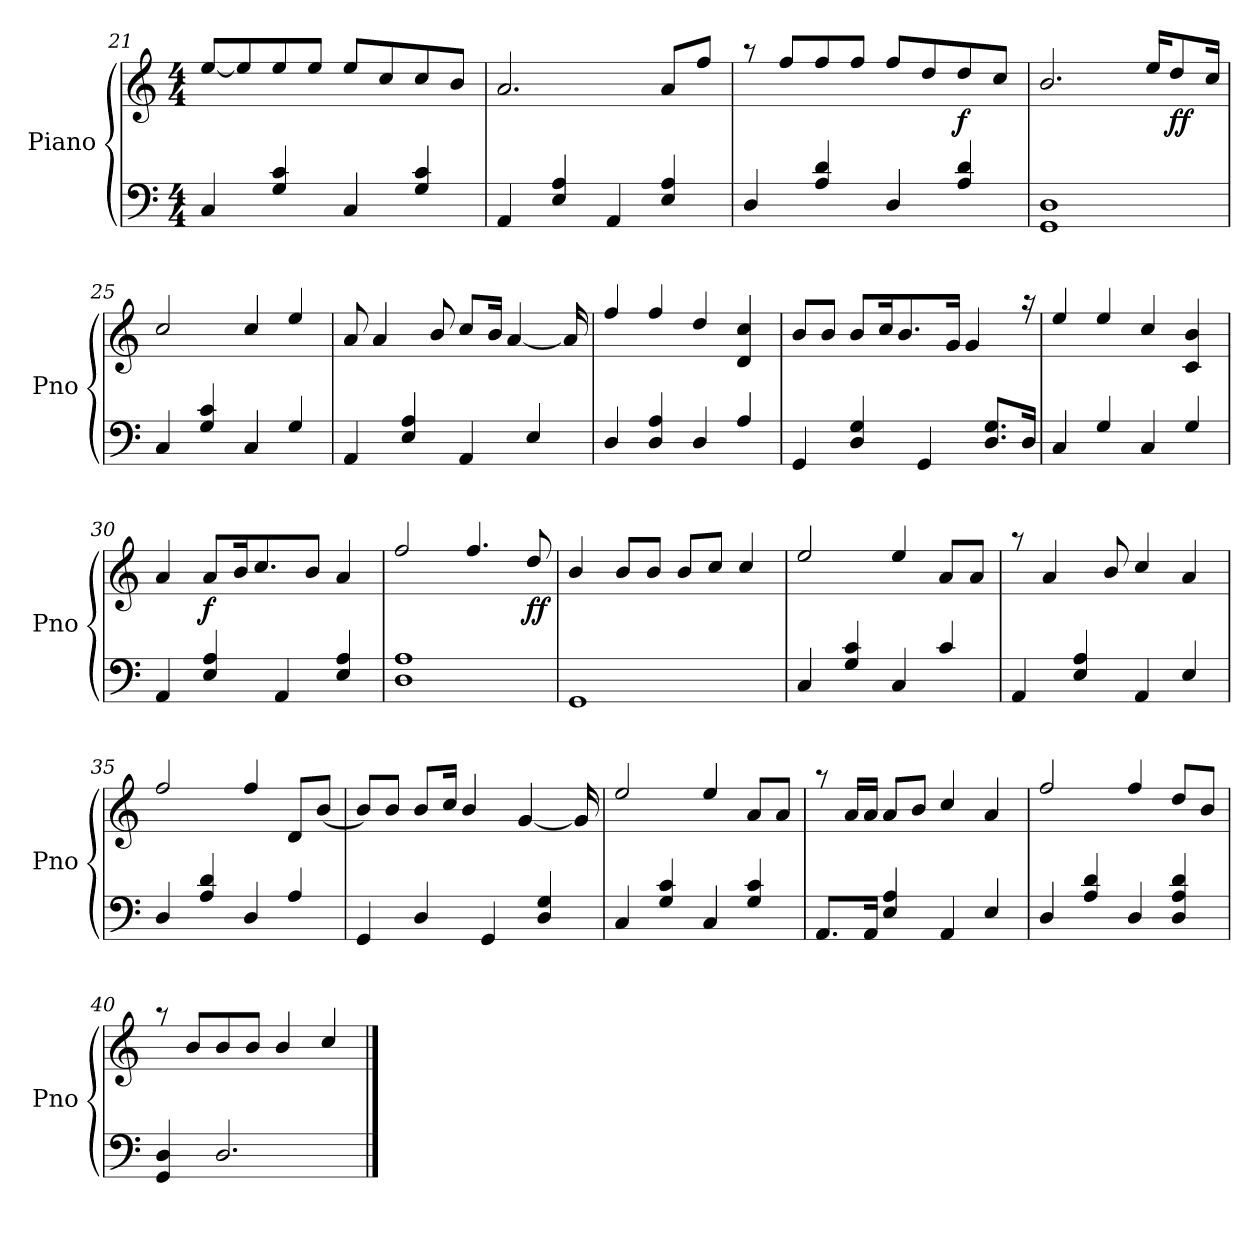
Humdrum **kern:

**kern	**kern	**dynam
*part1	*part1	*part1
*staff2	*staff1	*staff1/2
*I"Piano	*	*
*I'Pno	*	*
!!LO:LB:g=z
*clefF4	*clefG2	*
*k[]	*k[]	*
*M4/4	*M4/4	*
=21	=21	=21
4C/	[8ee/L	.
.	8ee/]	.
4G/ 4c/	8ee/	.
.	8ee/J	.
4C/	8ee/L	.
.	8cc/	.
4G/ 4c/	8cc/	.
.	8b/J	.
=22	=22	=22
4AA/	2.a/	.
4E/ 4A/	.	.
4AA/	.	.
4E/ 4A/	8a/L	.
.	8ff/J	.
=23	=23	=23
4D/	8raa	.
.	8ff/L	.
4A/ 4d/	8ff/	.
.	8ff/J	.
4D/	8ff/L	.
.	8dd/	.
!	!	!LO:DY:b
4A/ 4d/	8dd/	f
.	8cc/J	.
=24	=24	=24
*^	*	*
1D	1GG	2.b/	.
.	.	16ee/KL	.
!	!	!	!LO:DY:b
.	.	8dd/	ff
.	.	16cc/Jk	.
*v	*v	*	*
=25	=25	=25
4C/	2cc/	.
4G/ 4c/	.	.
4C/	4cc/	.
4G/	4ee/	.
!!LO:PB:g=z
=26	=26	=26
4AA/	8a/	.
.	4a/	.
4E/ 4A/	.	.
.	8b/	.
4AA/	8cc/L	.
.	16b/Jk	.
.	[4a/	.
4E/	.	.
.	16a/]	.
=27	=27	=27
4D/	4ff/	.
4D/ 4A/	4ff/	.
4D/	4dd/	.
4A/	4d/ 4cc/	.
=28	=28	=28
4GG/	8b/L	.
.	8b/J	.
4D/ 4G/	8b/L	.
.	16cc/K	.
.	8.b/	.
4GG/	.	.
.	16g/Jk	.
.	4g/	.
8.D/ 8.G/L	.	.
16D/Jk	16raa	.
=29	=29	=29
4C/	4ee/	.
4G/	4ee/	.
4C/	4cc/	.
4G/	4c/ 4b/	.
=30	=30	=30
4AA/	4a/	.
!	!	!LO:DY:b
4E/ 4A/	8a/L	f
.	16b/K	.
.	8.cc/	.
4AA/	.	.
.	8b/J	.
4E/ 4A/	4a/	.
!!LO:LB:g=z
=31	=31	=31
*^	*	*
1A	1D	2ff/	.
.	.	4.ff/	.
!	!	!	!LO:DY:b
.	.	8dd/	ff
*v	*v	*	*
=32	=32	=32
1GG	4b/	.
.	8b/L	.
.	8b/J	.
.	8b/L	.
.	8cc/J	.
.	4cc/	.
=33	=33	=33
4C/	2ee/	.
4G/ 4c/	.	.
4C/	4ee/	.
4c/	8a/L	.
.	8a/J	.
=34	=34	=34
4AA/	8raa	.
.	4a/	.
4E/ 4A/	.	.
.	8b/	.
4AA/	4cc/	.
4E/	4a/	.
=35	=35	=35
4D/	2ff/	.
4A/ 4d/	.	.
4D/	4ff/	.
4A/	8d/L	.
.	(>8b/J	.
!!LO:LB:g=z
=36	=36	=36
4GG/	8b/L)	.
.	8b/J	.
4D/	8b/L	.
.	16cc/Jk	.
.	4b/	.
4GG/	.	.
.	[4g/	.
4D/ 4G/	.	.
.	16g/]	.
=37	=37	=37
4C/	2ee/	.
4G/ 4c/	.	.
4C/	4ee/	.
4G/ 4c/	8a/L	.
.	8a/J	.
=38	=38	=38
8.AA/L	8raa	.
.	16a/LL	.
16AA/Jk	16a/JJ	.
4E/ 4A/	8a/L	.
.	8b/J	.
4AA/	4cc/	.
4E/	4a/	.
=39	=39	=39
4D/	2ff/	.
4A/ 4d/	.	.
4D/	4ff/	.
4D/ 4A/ 4d/	8dd/L	.
.	8b/J	.
=40	=40	=40
4GG/ 4D/	8raa	.
.	8b/L	.
2.D/	8b/	.
.	8b/J	.
.	4b/	.
.	4cc/	.
==	==	==
*-	*-	*-
